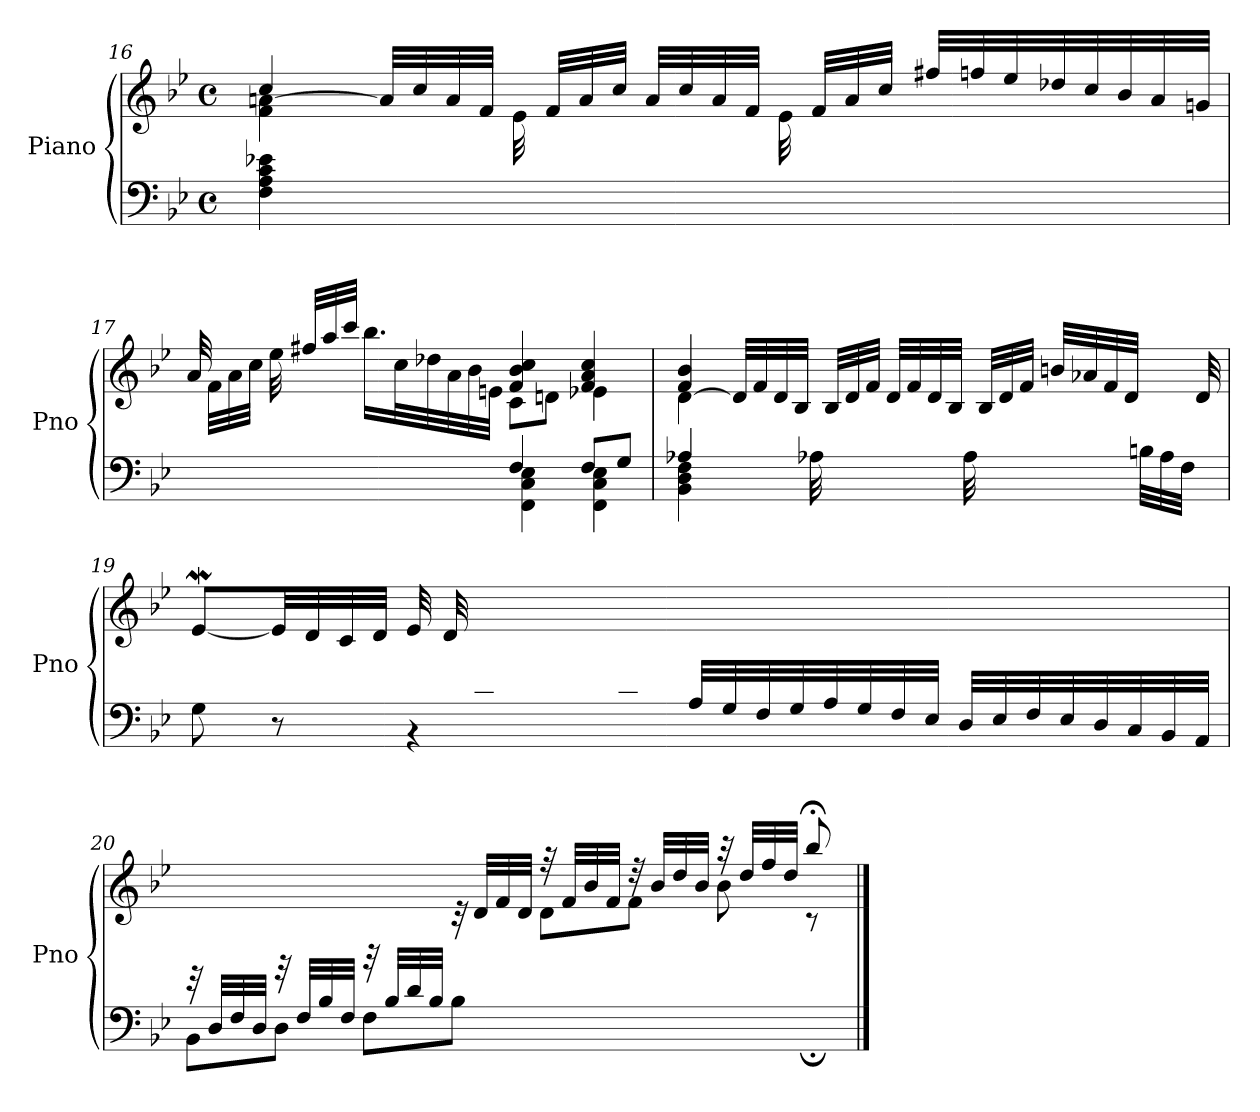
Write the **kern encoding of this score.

**kern	**kern
*part1	*part1
*staff2	*staff1
*I"Piano	*
*I'Pno	*
!!LO:PB:g=z
*clefF4	*clefG2
*k[b-e-]	*k[b-e-]
*M4/4	*M4/4
*met(c)	*met(c)
=16	=16
*^	*^
*	*	*	*^
4ryy	4F\ 4A\ 4c\ 4e-X\	4f\ [4an\	4cc/	4.ryy
2.ryy	8ryy	32a/LLL]	2.ryy	.
.	.	32cc/	.	.
.	.	32a/	.	.
.	.	32f/JJJ	.	.
.	32ryy	32ryy	.	32e-\
.	32ryy	32f/LLL	.	8..ryy
.	16ryy	32a/	.	.
.	.	32cc/JJJ	.	.
.	8ryy	32a/LLL	.	.
.	.	32cc/	.	.
.	.	32a/	.	.
.	.	32f/JJJ	.	.
.	32ryy	32ryy	.	32e-\
.	32ryy	32f/LLL	.	4ryy
.	16ryy	32a/	.	.
.	.	32cc/JJJ	.	.
.	4ryy	32ff#Xi/LLL	.	.
.	.	32ff/	.	.
.	.	32ee-/	.	.
.	.	32dd-X/	.	.
.	.	32cc/	.	.
.	.	32b-/	.	16.ryy
.	.	32a/	.	.
.	.	32gn/JJJ	.	.
=17	=17	=17	=17	=17
*	*^	*	*	*^
2ryy	32ryy	2ryy	32a/	2ryy	32ryy	2ryy
.	8ryy	.	32ryy	.	32f\LLL	.
.	.	.	32ryy	.	32a\	.
.	.	.	32ryy	.	32cc\JJJ	.
.	.	.	32ryy	.	32ee-\	.
.	32ryy	.	32ff#Xi/LLL	.	16.ryy	.
.	16ryy	.	32aa/	.	.	.
.	.	.	32ccc/JJJ	.	.	.
.	4ryy	.	4ryy	.	16.bb-\LL	.
.	.	.	.	.	32cc\L	.
.	.	.	.	.	32dd-X\	.
.	.	.	.	.	32a\	.
.	.	.	.	.	32b-\	.
.	.	.	.	.	32en\JJJ	.
2ryy	4F/	4FF\ 4C\ 4E-\	4f/ 4b-/ 4cc/	8c\L	2ryy	2ryy
.	.	.	.	8dn\J	.	.
.	8F/L	4FF\ 4C\ 4E-\	4f/ 4a/ 4cc/	4e-X\	.	.
.	8G/J	.	.	.	.	.
*	*	*	*	*	*v	*v
!!LO:LB:g=z
=18	=18	=18	=18	=18	=18
4ryy	4A-X/	4BB-\ 4D\ 4F\	[4d\	4f/ 4b-/	4ryy
2.ryy	8ryy	2.ryy	32d/LLL]	2.ryy	2.ryy
.	.	.	32f/	.	.
.	.	.	32d/	.	.
.	.	.	32B-/JJJ	.	.
.	32A-X\	.	32ryy	.	.
.	32ryy	.	32B-/LLL	.	.
.	16ryy	.	32d/	.	.
.	.	.	32f/JJJ	.	.
.	8ryy	.	32d/LLL	.	.
.	.	.	32f/	.	.
.	.	.	32d/	.	.
.	.	.	32B-/JJJ	.	.
.	32A-\	.	32ryy	.	.
.	32ryy	.	32B-/LLL	.	.
.	16ryy	.	32d/	.	.
.	.	.	32f/JJJ	.	.
.	8ryy	.	32bni/LLL	.	.
.	.	.	32a-X/	.	.
.	.	.	32f/	.	.
.	.	.	32d/JJJ	.	.
.	32Bni\LLL	.	32ryy	.	.
.	32A-\	.	32ryy	.	.
.	32F\JJJ	.	32ryy	.	.
.	32ryy	.	32d/	.	.
*	*v	*v	*	*	*
*	*	*v	*v	*v
=19	=19	=19
4ryy	8G\	[8e-w/L
.	8r	32e-/LL]
.	.	32d/
.	.	32c/
.	.	32d/JJJ
16ryy	4r	32e-/LLL
.	.	32d/
32c/	.	8.ryy
32B-/	.	.
32An/	.	.
32B-/	.	.
32c/	.	.
32B-/JJJ	.	.
2ryy	32A/LLL	2ryy
.	32G/	.
.	32F/	.
.	32G/	.
.	32A/	.
.	32G/	.
.	32F/	.
.	32E-/JJJ	.
.	32D/LLL	.
.	32E-/	.
.	32F/	.
.	32E-/	.
.	32D/	.
.	32C/	.
.	32BB-/	.
.	32AA/JJJ	.
!!LO:LB:g=z
=20	=20	=20
*	*	*^
32ryy	8BB-\L	32rEE	2ryy
32D/LLL	.	16.ryy	.
32F/	.	.	.
32D/JJJ	.	.	.
32ryy	8D\J	32rGG	.
32F/LLL	.	16.ryy	.
32B-/	.	.	.
32F/JJJ	.	.	.
32ryy	8F\L	32rBB	.
32B-/LLL	.	16.ryy	.
32d/	.	.	.
32B-/JJJ	.	.	.
2ryy	8B-\J	32rc	.
.	.	32d/LLL	.
.	.	32f/	.
.	.	32d/JJJ	.
.	4.ryy	32r	8d\L
.	.	32f/LLL	.
.	.	32b-/	.
.	.	32f/JJJ	.
.	.	32rdd	8f\J
.	.	32b-/LLL	.
.	.	32dd/	.
.	.	32b-/JJJ	.
.	.	32raa	8b-\
.	.	32dd/LLL	.
.	.	32ff/	.
.	.	32dd/JJJ	.
8ryy	8r;ccc	8bb-;</	8ryy
*v	*v	*	*
*	*v	*v
==	==
*-	*-
